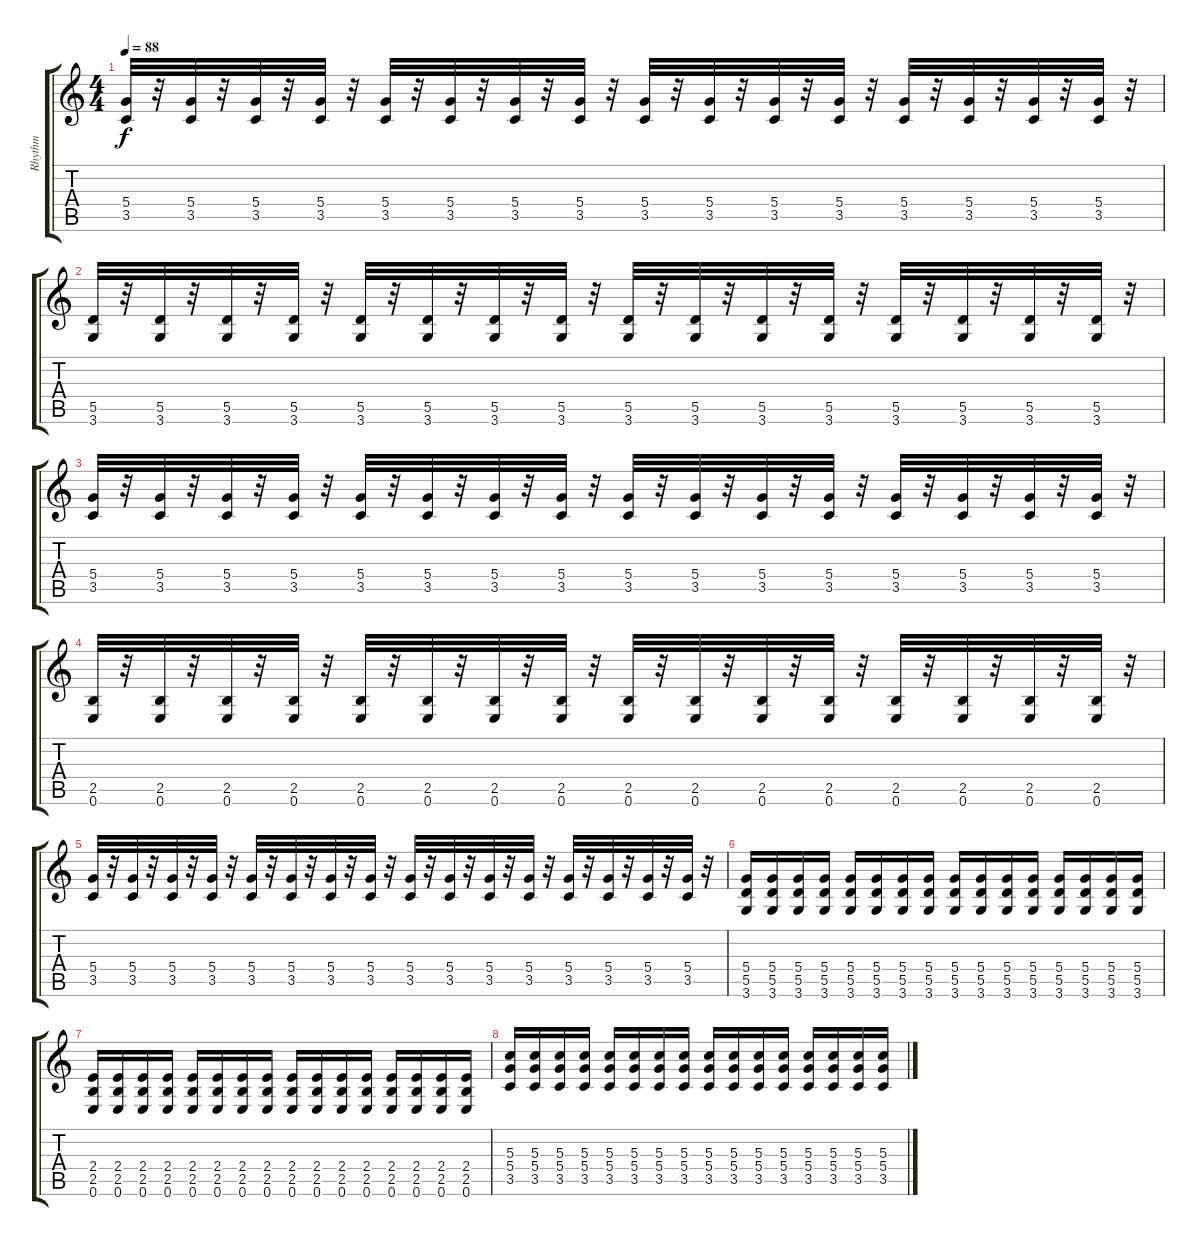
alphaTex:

\track ("Rhythm" "Rhythm") {instrument distortionguitar}
\staff {score tabs}
\tuning (E4 B3 G3 D3 A2 E2) {hide}
\ts (4 4)
\tempo 88
\clef g2
\ks c
(5.4 3.5).32{dy f} r.32 (5.4 3.5).32 r.32 (5.4 3.5).32 r.32 (5.4 3.5).32 r.32 (5.4 3.5).32 r.32 (5.4 3.5).32 r.32 (5.4 3.5).32 r.32 (5.4 3.5).32 r.32 (5.4 3.5).32 r.32 (5.4 3.5).32 r.32 (5.4 3.5).32 r.32 (5.4 3.5).32 r.32 (5.4 3.5).32 r.32 (5.4 3.5).32 r.32 (5.4 3.5).32 r.32 (5.4 3.5).32 r.32 |
(5.5 3.6).32 r.32 (5.5 3.6).32 r.32 (5.5 3.6).32 r.32 (5.5 3.6).32 r.32 (5.5 3.6).32 r.32 (5.5 3.6).32 r.32 (5.5 3.6).32 r.32 (5.5 3.6).32 r.32 (5.5 3.6).32 r.32 (5.5 3.6).32 r.32 (5.5 3.6).32 r.32 (5.5 3.6).32 r.32 (5.5 3.6).32 r.32 (5.5 3.6).32 r.32 (5.5 3.6).32 r.32 (5.5 3.6).32 r.32 |
(5.4 3.5).32 r.32 (5.4 3.5).32 r.32 (5.4 3.5).32 r.32 (5.4 3.5).32 r.32 (5.4 3.5).32 r.32 (5.4 3.5).32 r.32 (5.4 3.5).32 r.32 (5.4 3.5).32 r.32 (5.4 3.5).32 r.32 (5.4 3.5).32 r.32 (5.4 3.5).32 r.32 (5.4 3.5).32 r.32 (5.4 3.5).32 r.32 (5.4 3.5).32 r.32 (5.4 3.5).32 r.32 (5.4 3.5).32 r.32 |
(2.5 0.6).32 r.32 (2.5 0.6).32 r.32 (2.5 0.6).32 r.32 (2.5 0.6).32 r.32 (2.5 0.6).32 r.32 (2.5 0.6).32 r.32 (2.5 0.6).32 r.32 (2.5 0.6).32 r.32 (2.5 0.6).32 r.32 (2.5 0.6).32 r.32 (2.5 0.6).32 r.32 (2.5 0.6).32 r.32 (2.5 0.6).32 r.32 (2.5 0.6).32 r.32 (2.5 0.6).32 r.32 (2.5 0.6).32 r.32 |
(5.4 3.5).32 r.32 (5.4 3.5).32 r.32 (5.4 3.5).32 r.32 (5.4 3.5).32 r.32 (5.4 3.5).32 r.32 (5.4 3.5).32 r.32 (5.4 3.5).32 r.32 (5.4 3.5).32 r.32 (5.4 3.5).32 r.32 (5.4 3.5).32 r.32 (5.4 3.5).32 r.32 (5.4 3.5).32 r.32 (5.4 3.5).32 r.32 (5.4 3.5).32 r.32 (5.4 3.5).32 r.32 (5.4 3.5).32 r.32 |
(5.4 5.5 3.6).16 (5.4 5.5 3.6).16 (5.4 5.5 3.6).16 (5.4 5.5 3.6).16 (5.4 5.5 3.6).16 (5.4 5.5 3.6).16 (5.4 5.5 3.6).16 (5.4 5.5 3.6).16 (5.4 5.5 3.6).16 (5.4 5.5 3.6).16 (5.4 5.5 3.6).16 (5.4 5.5 3.6).16 (5.4 5.5 3.6).16 (5.4 5.5 3.6).16 (5.4 5.5 3.6).16 (5.4 5.5 3.6).16 |
(2.4 2.5 0.6).16 (2.4 2.5 0.6).16 (2.4 2.5 0.6).16 (2.4 2.5 0.6).16 (2.4 2.5 0.6).16 (2.4 2.5 0.6).16 (2.4 2.5 0.6).16 (2.4 2.5 0.6).16 (2.4 2.5 0.6).16 (2.4 2.5 0.6).16 (2.4 2.5 0.6).16 (2.4 2.5 0.6).16 (2.4 2.5 0.6).16 (2.4 2.5 0.6).16 (2.4 2.5 0.6).16 (2.4 2.5 0.6).16 |
(5.3 5.4 3.5).16 (5.3 5.4 3.5).16 (5.3 5.4 3.5).16 (5.3 5.4 3.5).16 (5.3 5.4 3.5).16 (5.3 5.4 3.5).16 (5.3 5.4 3.5).16 (5.3 5.4 3.5).16 (5.3 5.4 3.5).16 (5.3 5.4 3.5).16 (5.3 5.4 3.5).16 (5.3 5.4 3.5).16 (5.3 5.4 3.5).16 (5.3 5.4 3.5).16 (5.3 5.4 3.5).16 (5.3 5.4 3.5).16
